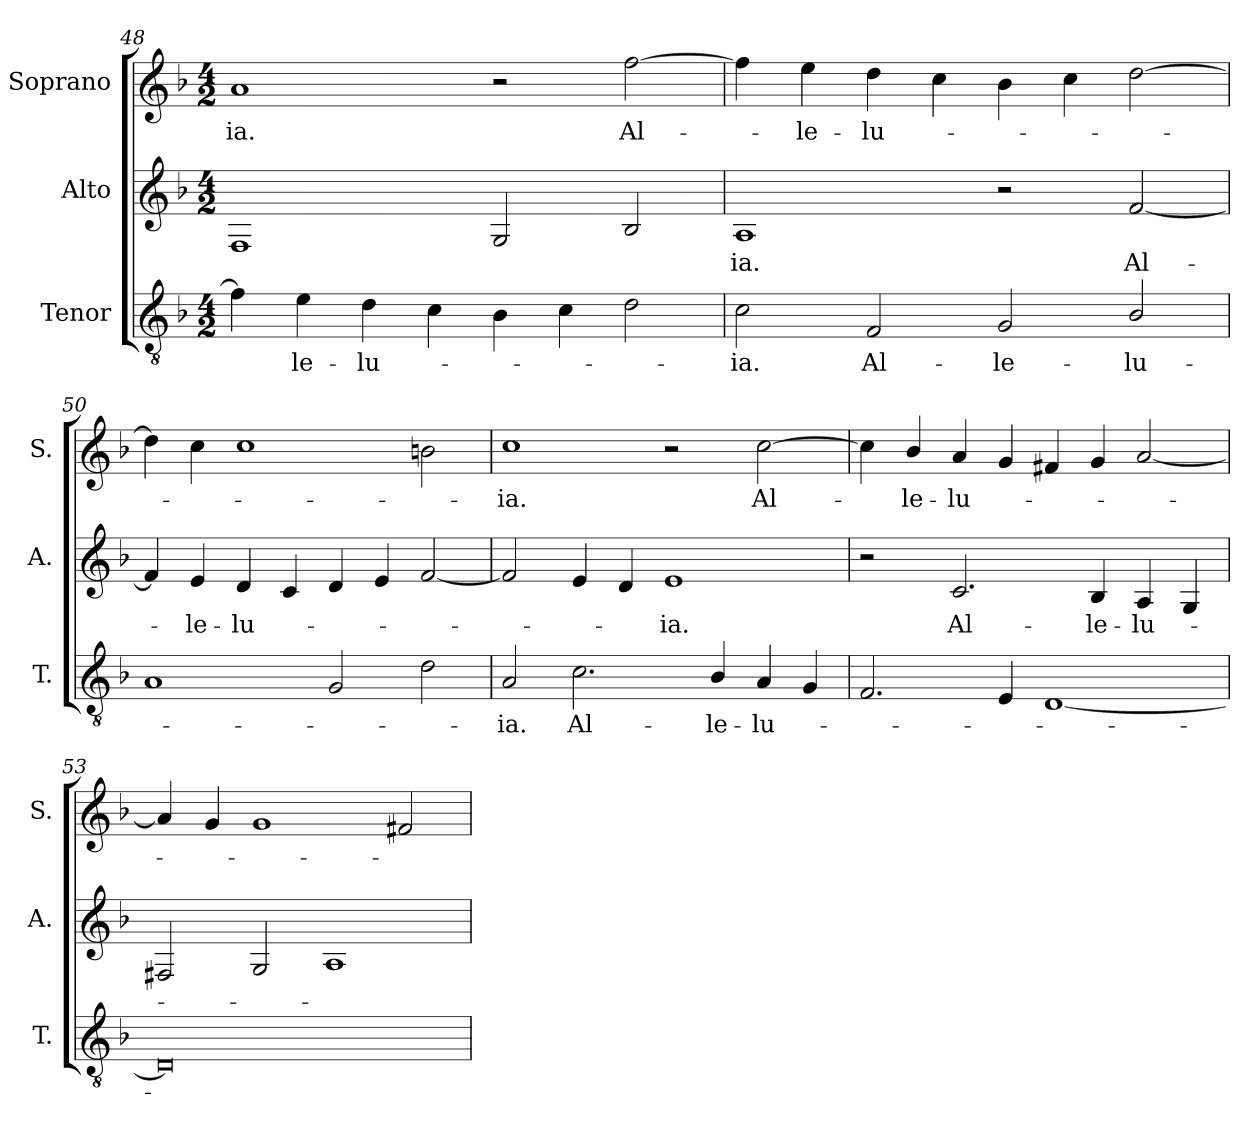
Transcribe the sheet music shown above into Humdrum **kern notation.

**kern	**text	**kern	**text	**kern	**text
*part3	*part3	*part2	*part2	*part1	*part1
*staff3	*staff3	*staff2	*staff2	*staff1	*staff1
*I"Tenor	*	*I"Alto	*	*I"Soprano	*
*I'T.	*	*I'A.	*	*I'S.	*
*clefGv2	*	*clefG2	*	*clefG2	*
*ITrd7c12	*	*	*	*	*
*k[b-]	*	*k[b-]	*	*k[b-]	*
*F:	*	*F:	*	*F:	*
*M4/2	*	*M4/2	*	*M4/2	*
=48	=48	=48	=48	=48	=48
!	!	!	!	!	!LO:LY:b:color=#000000
4Fi\]	.	1Fi	.	1ai	-ia.
!	!LO:LY:b:color=#000000	!	!	!	!
4Ei\	-le-	.	.	.	.
!	!LO:LY:b:color=#000000	!	!	!	!
4Di\	-lu-	.	.	.	.
4Ci\	.	.	.	.	.
4BB-i\	.	2Gi/	.	2r	.
4Ci\	.	.	.	.	.
!	!	!	!	!	!LO:LY:b:color=#000000
2Di\	.	2B-i/	.	[2ffi\	Al-
=49	=49	=49	=49	=49	=49
!	!LO:LY:b:color=#000000	!	!	!	!
!	!	!	!LO:LY:b:color=#000000	!	!
2Ci\	-ia.	1Ai	-ia.	4ffi\]	.
!	!	!	!	!	!LO:LY:b:color=#000000
.	.	.	.	4eei\	-le-
!	!LO:LY:b:color=#000000	!	!	!	!
!	!	!	!	!	!LO:LY:b:color=#000000
2FFi/	Al-	.	.	4ddi\	-lu-
.	.	.	.	4cci\	.
!	!LO:LY:b:color=#000000	!	!	!	!
2GGi/	-le-	2r	.	4b-i\	.
.	.	.	.	4cci\	.
!	!LO:LY:b:color=#000000	!	!	!	!
!	!	!	!LO:LY:b:color=#000000	!	!
2BB-i/	-lu-	[2fi/	Al-	[2ddi\	.
!!LO:LB:g=z
=50	=50	=50	=50	=50	=50
1AAi	.	4fi/]	.	4ddi\]	.
!	!	!	!LO:LY:b:color=#000000	!	!
.	.	4ei/	-le-	4cci\	.
!	!	!	!LO:LY:b:color=#000000	!	!
.	.	4di/	-lu-	1cci	.
.	.	4ci/	.	.	.
2GGi/	.	4di/	.	.	.
.	.	4ei/	.	.	.
2Di\	.	[2fi/	.	2bni\	.
=51	=51	=51	=51	=51	=51
!	!LO:LY:b:color=#000000	!	!	!	!
!	!	!	!	!	!LO:LY:b:color=#000000
2AAi/	-ia.	2fi/]	.	1cci	-ia.
!	!LO:LY:b:color=#000000	!	!	!	!
2.Ci\	Al-	4ei/	.	.	.
.	.	4di/	.	.	.
!	!	!	!LO:LY:b:color=#000000	!	!
.	.	1ei	-ia.	2r	.
!	!LO:LY:b:color=#000000	!	!	!	!
4BB-i/	-le-	.	.	.	.
!	!LO:LY:b:color=#000000	!	!	!	!
!	!	!	!	!	!LO:LY:b:color=#000000
4AAi/	-lu-	.	.	[2cci\	Al-
4GGi/	.	.	.	.	.
=52	=52	=52	=52	=52	=52
2.FFi/	.	2r	.	4cci\]	.
!	!	!	!	!	!LO:LY:b:color=#000000
.	.	.	.	4b-i/	-le-
!	!	!	!LO:LY:b:color=#000000	!	!
!	!	!	!	!	!LO:LY:b:color=#000000
.	.	2.ci/	Al-	4ai/	-lu-
4EEi/	.	.	.	4gi/	.
[1DDi	.	.	.	4f#Xi/	.
!	!	!	!LO:LY:b:color=#000000	!	!
.	.	4B-i/	-le-	4gi/	.
!	!	!	!LO:LY:b:color=#000000	!	!
.	.	4Ai/	-lu-	[2ai/	.
.	.	4Gi/	.	.	.
=53	=53	=53	=53	=53	=53
0DDi]	.	2F#Xi/	.	4ai/]	.
.	.	.	.	4gi/	.
.	.	2Gi/	.	1gi	.
.	.	1Ai	.	.	.
.	.	.	.	2f#Xi/	.
=	=	=	=	=	=
*-	*-	*-	*-	*-	*-
